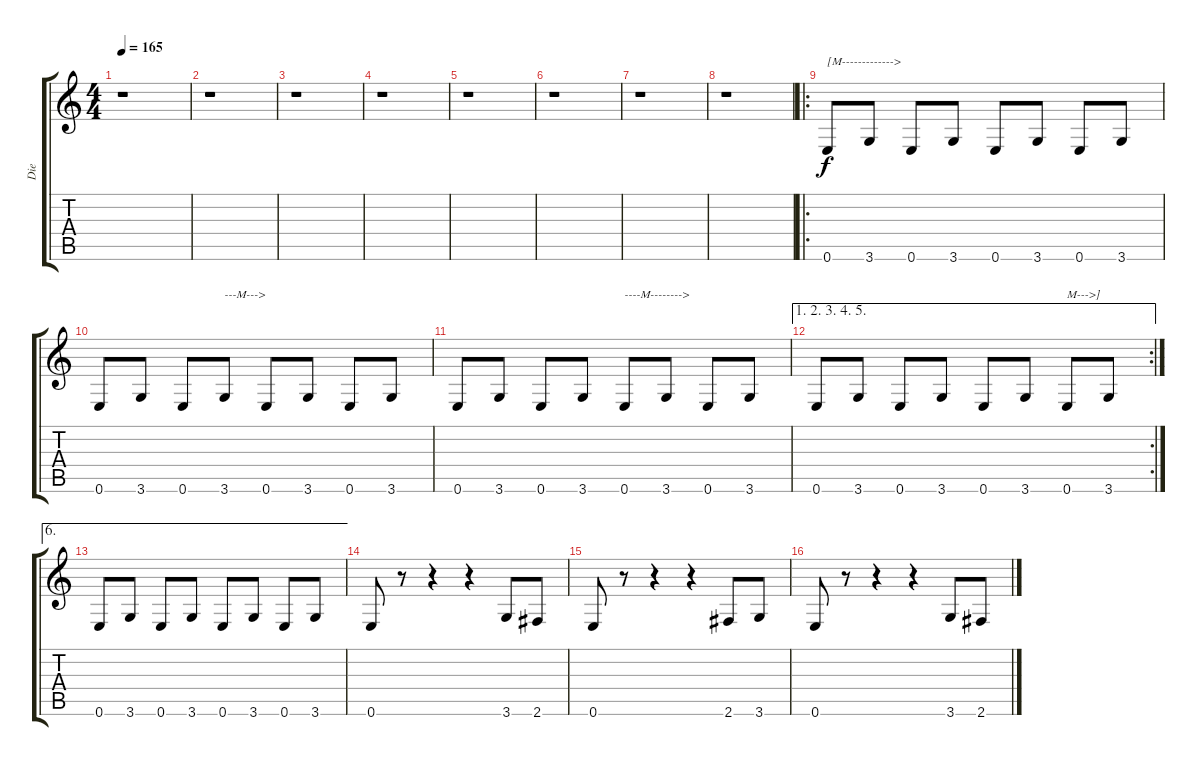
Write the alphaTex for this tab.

\track ("Die" "Die") {instrument overdrivenguitar}
\staff {score tabs}
\tuning (E4 B3 G3 D3 A2 E2) {hide}
\ts (4 4)
\tempo 165
\clef g2
\ks c
r.1{dy f instrument overdrivenguitar} |
r.1 |
r.1 |
r.1 |
r.1 |
r.1 |
r.1 |
r.1 |
\ro
0.6.8{txt "[M------------->"} 3.6.8 0.6.8 3.6.8 0.6.8 3.6.8 0.6.8 3.6.8 |
0.6.8 3.6.8 0.6.8 3.6.8{txt "---M--->"} 0.6.8 3.6.8 0.6.8 3.6.8 |
0.6.8 3.6.8 0.6.8 3.6.8 0.6.8{txt "----M-------->"} 3.6.8 0.6.8 3.6.8 |
\ae (1 2 3 4 5)
\rc 2
0.6.8 3.6.8 0.6.8 3.6.8 0.6.8 3.6.8 0.6.8{txt "M--->]"} 3.6.8 |
\ae 6
0.6.8 3.6.8 0.6.8 3.6.8 0.6.8 3.6.8 0.6.8 3.6.8 |
0.6.8 r.8 r.4 r.4 3.6.8 2.6.8 |
0.6.8 r.8 r.4 r.4 2.6.8 3.6.8 |
0.6.8 r.8 r.4 r.4 3.6.8 2.6.8
